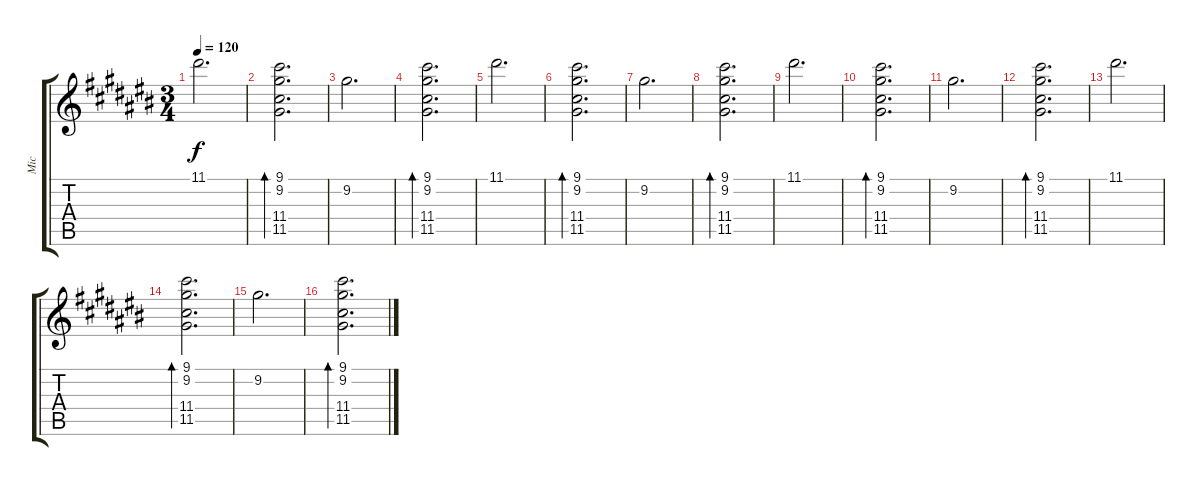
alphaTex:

\track ("Mic" "Mic") {instrument distortionguitar}
\staff {score tabs}
\tuning (E4 B3 G3 D3 A2 E2) {hide}
\ts (3 4)
\tempo 120
\clef g2
\ks c#
11.1.2{d dy f} |
(9.1 9.2 11.4 11.5).2{d bd 120} |
9.2.2{d} |
(9.1 9.2 11.4 11.5).2{d bd 120} |
11.1.2{d} |
(9.1 9.2 11.4 11.5).2{d bd 120} |
9.2.2{d} |
(9.1 9.2 11.4 11.5).2{d bd 120} |
11.1.2{d} |
(9.1 9.2 11.4 11.5).2{d bd 120} |
9.2.2{d} |
(9.1 9.2 11.4 11.5).2{d bd 120} |
11.1.2{d} |
(9.1 9.2 11.4 11.5).2{d bd 120} |
9.2.2{d} |
(9.1 9.2 11.4 11.5).2{d bd 120}
